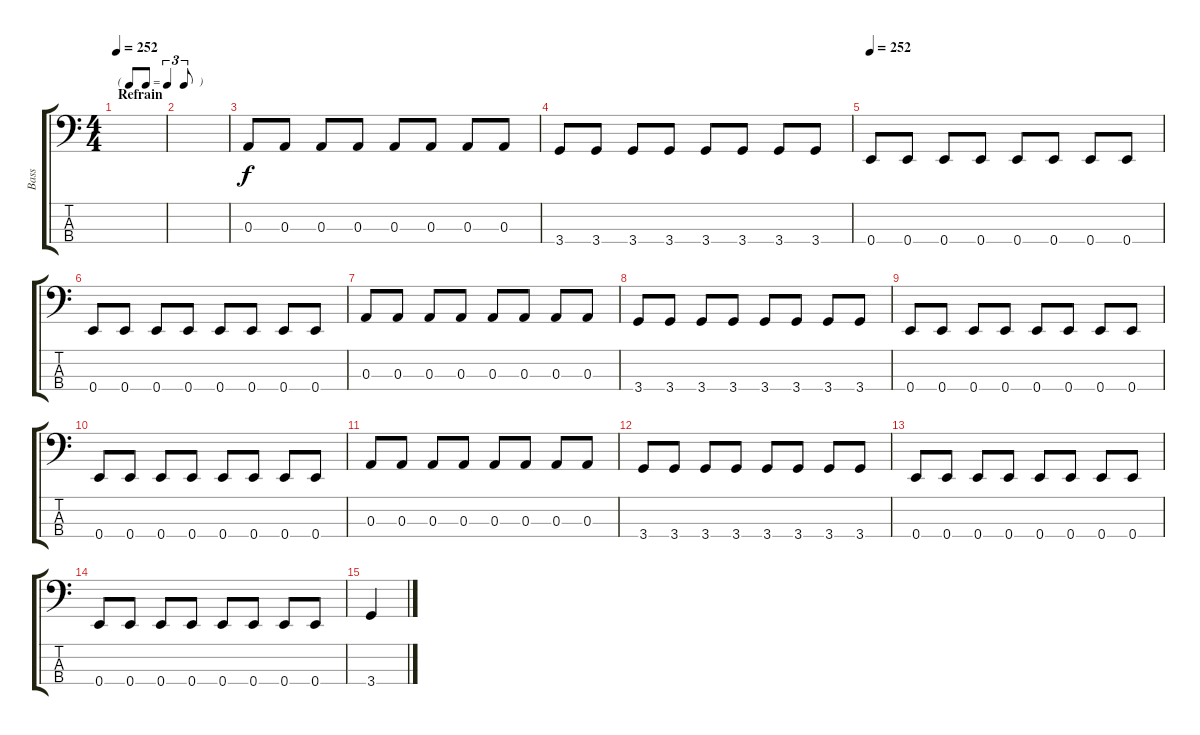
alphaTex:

\track ("Bass" "Bass") {instrument slapbass1}
\staff {score tabs}
\tuning (G2 D2 A1 E1) {hide}
\ts (4 4)
\tf triplet8th
\section ("" "Refrain")
\tempo 252
\clef f4
\ks c
|
|
0.3.8{volume 8} 0.3.8 0.3.8 0.3.8 0.3.8 0.3.8 0.3.8 0.3.8 |
3.4.8 3.4.8 3.4.8 3.4.8 3.4.8 3.4.8 3.4.8 3.4.8 |
\tempo 252
0.4.8 0.4.8 0.4.8 0.4.8 0.4.8 0.4.8 0.4.8 0.4.8 |
0.4.8 0.4.8 0.4.8 0.4.8 0.4.8 0.4.8 0.4.8 0.4.8 |
0.3.8{volume 8} 0.3.8 0.3.8 0.3.8 0.3.8 0.3.8 0.3.8 0.3.8 |
3.4.8 3.4.8 3.4.8 3.4.8 3.4.8 3.4.8 3.4.8 3.4.8 |
0.4.8 0.4.8 0.4.8 0.4.8 0.4.8 0.4.8 0.4.8 0.4.8 |
0.4.8 0.4.8 0.4.8 0.4.8 0.4.8 0.4.8 0.4.8 0.4.8 |
0.3.8{volume 8} 0.3.8 0.3.8 0.3.8 0.3.8 0.3.8 0.3.8 0.3.8 |
3.4.8 3.4.8 3.4.8 3.4.8 3.4.8 3.4.8 3.4.8 3.4.8 |
0.4.8 0.4.8 0.4.8 0.4.8 0.4.8 0.4.8 0.4.8 0.4.8 |
0.4.8 0.4.8 0.4.8 0.4.8 0.4.8 0.4.8 0.4.8 0.4.8 |
3.4.4
